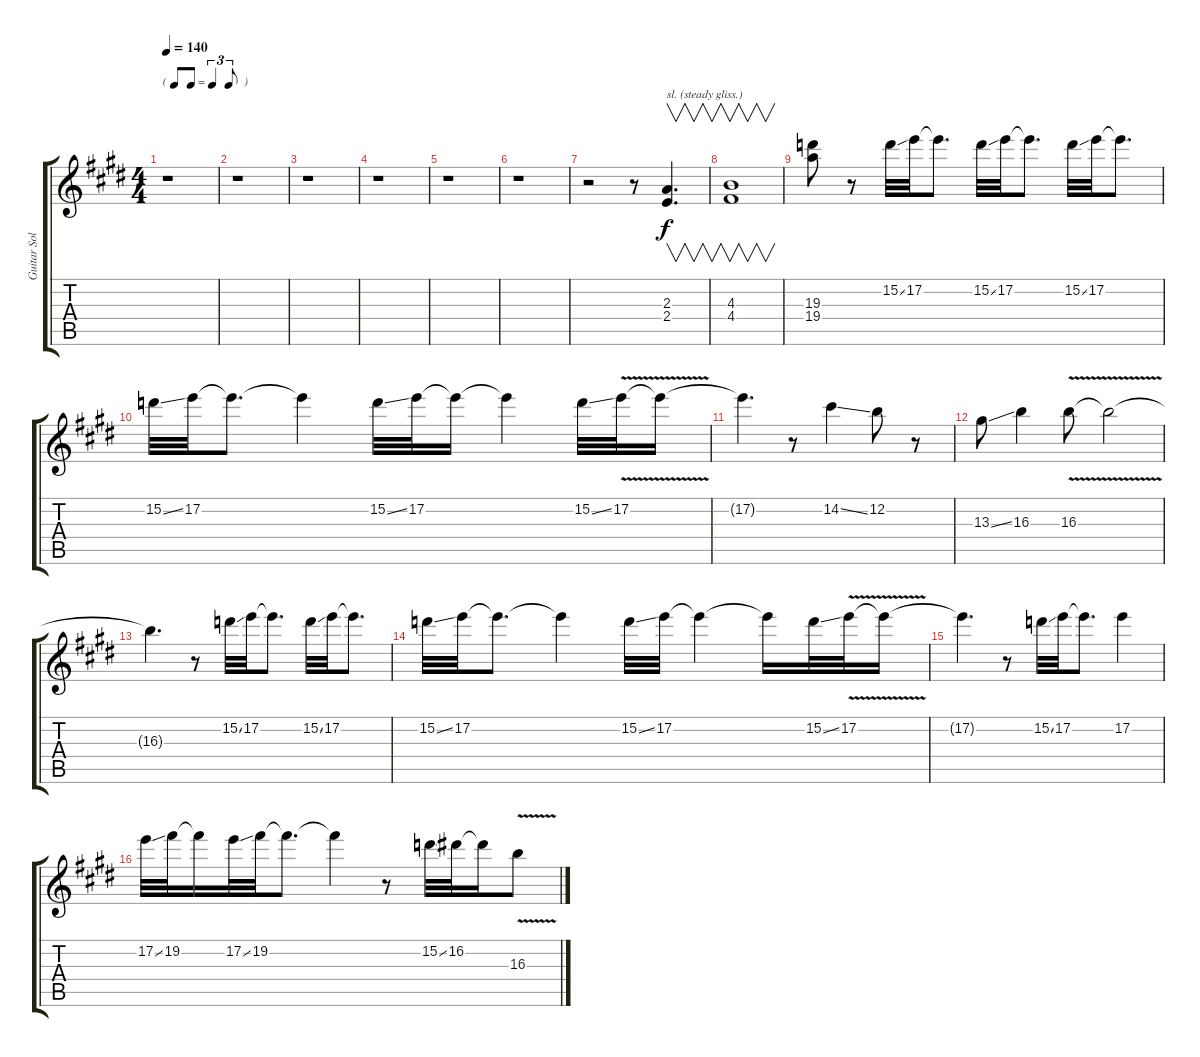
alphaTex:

\track ("Guitar Solo 2" "Guitar Sol") {instrument distortionguitar}
\staff {score tabs}
\tuning (E4 B3 G3 D3 A2 E2) {hide}
\ts (4 4)
\tf triplet8th
\tempo 140
\clef g2
\ks e
r.1{dy f} |
r.1 |
r.1 |
r.1 |
r.1 |
r.1 |
r.2 r.8 (2.3 2.4).4{v d txt "sl. (steady gliss.)"} |
(4.3 4.4).1{v} |
(19.3 19.4).8 r.8 15.2{ss}.32 17.2.32 17.2{t}.8{d} 15.2{ss}.32 17.2.32 17.2{t}.8{d} 15.2{ss}.32 17.2.32 17.2{t}.8{d} |
15.2{ss}.32 17.2.32 17.2{t}.8{d} 17.2{t}.4 15.2{ss}.32 17.2.32 17.2{t}.16 17.2{t}.4 15.2{ss}.32 17.2{v}.32 17.2{t}.16 |
17.2{t}.4{d} r.8 14.2{ss}.4 12.2.8 r.8 |
13.3{ss}.8 16.3.4 16.3{v}.8 16.3{t}.2 |
16.3{t}.4{d} r.8 15.2{ss}.32 17.2.32 17.2{t}.8{d} 15.2{ss}.32 17.2.32 17.2{t}.8{d} |
15.2{ss}.32 17.2.32 17.2{t}.8{d} 17.2{t}.4 15.2{ss}.32 17.2.32 17.2{t}.4 17.2{t}.16 15.2{ss}.32 17.2{v}.32 17.2{t}.16 |
17.2{t}.4{d} r.8 15.2{ss}.32 17.2.32 17.2{t}.8{d} 17.2.4 |
17.2{ss}.32 19.2.32 19.2{t}.16 17.2{ss}.32 19.2.32 19.2{t}.8{d} 19.2{t}.4 r.8 15.2{ss}.32 16.2.32 16.2{t}.16 16.3{v}.8
